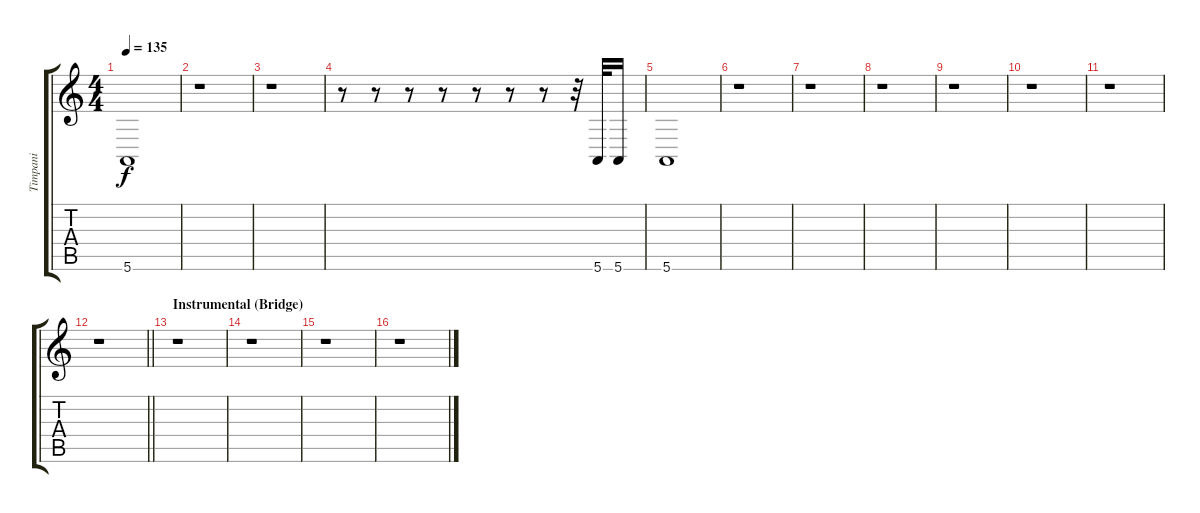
\track ("Timpani" "Timpani") {instrument timpani}
\staff {score tabs}
\tuning (E4 B3 G3 D3 A2 E2) {hide}
\ts (4 4)
\tempo 135
\clef g2
\ks c
5.6.1{dy f} |
r.1 |
r.1 |
r.8 r.8 r.8 r.8 r.8 r.8 r.8 r.32 5.6.32 5.6.16 |
5.6.1 |
r.1 |
r.1 |
r.1 |
r.1 |
r.1 |
r.1 |
\barLineRight lightlight
r.1 |
\section ("" "Instrumental (Bridge)")
r.1 |
r.1 |
r.1 |
r.1
